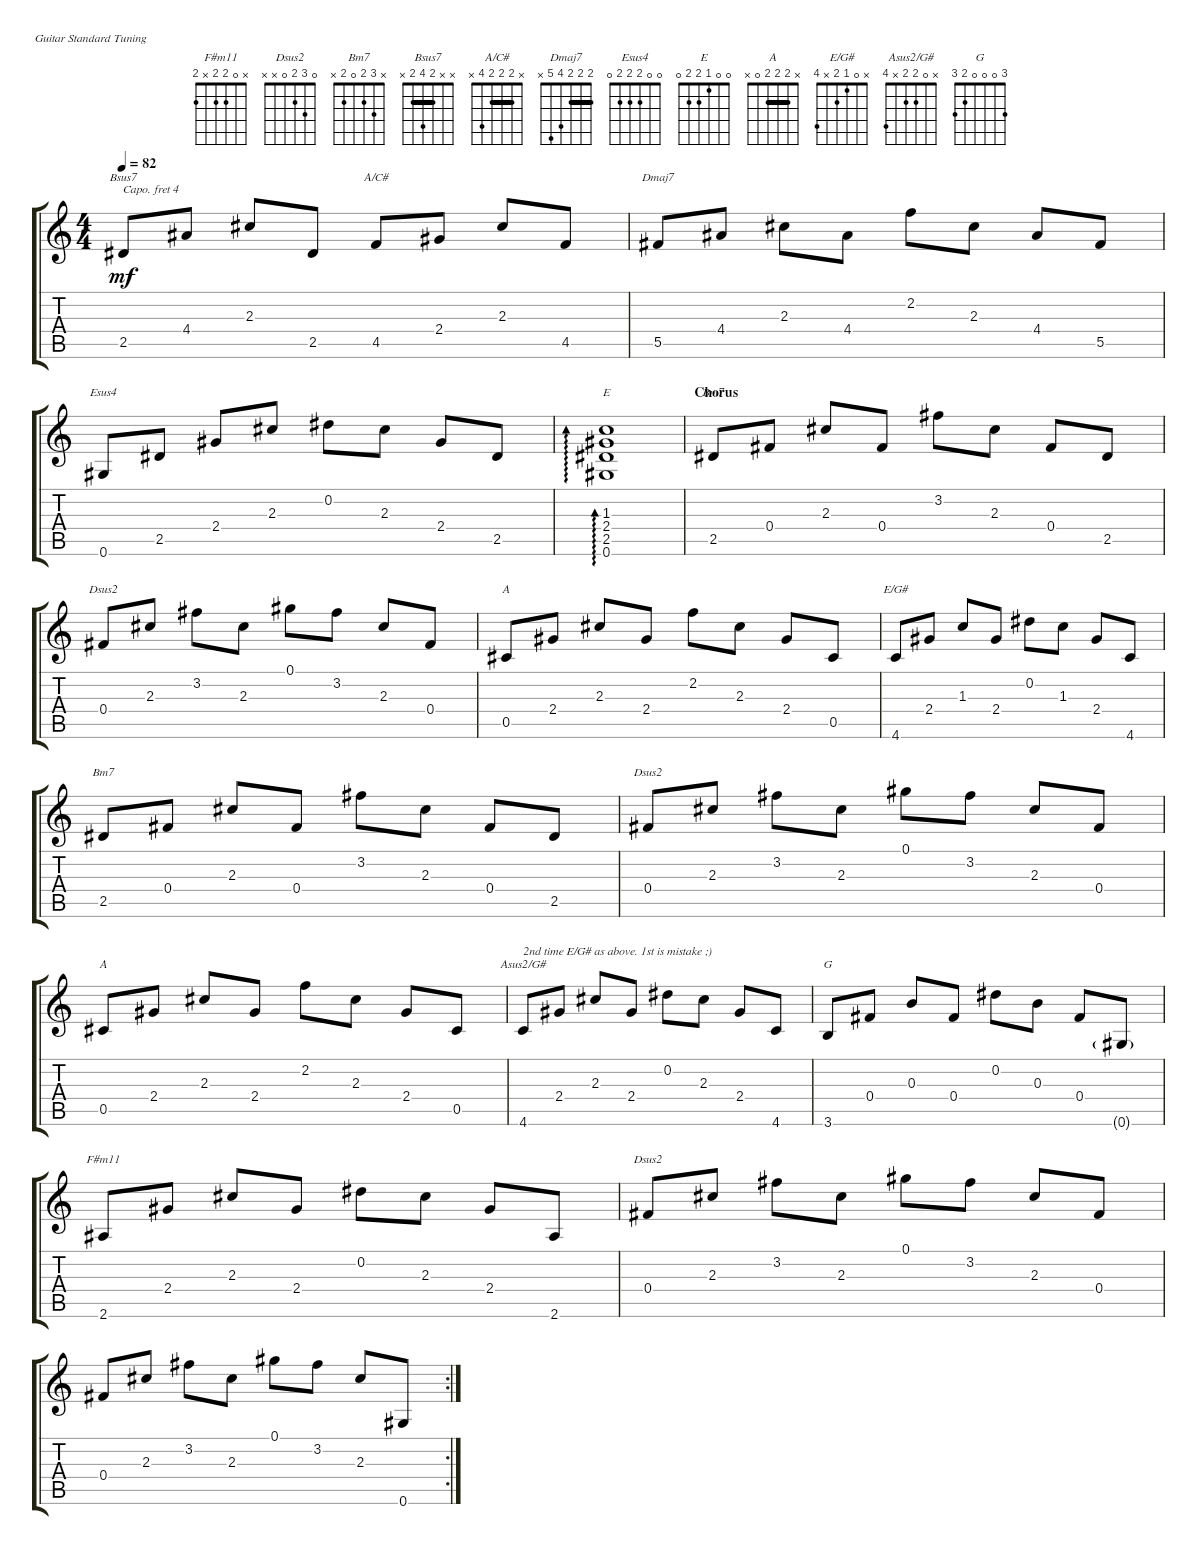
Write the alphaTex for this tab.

\defaultSystemsLayout 4
\bracketExtendMode groupsimilarinstruments
\singleTrackTrackNamePolicy hidden
\multiTrackTrackNamePolicy hidden
\firstSystemTrackNameOrientation horizontal
\otherSystemsTrackNameOrientation horizontal
\defaultBarNumberDisplay Hide
\track ("Steel Guitar" "S-Gt") {instrument acousticguitarsteel}
\staff {score tabs}
\capo 4
\tuning (E4 B3 G3 D3 A2 E2)
\chord ("F#m11" x 0 2 2 x 2) {showfingering false}
\chord ("Dsus2" 0 3 2 0 x x) {showfingering false}
\chord ("Bm7" x 3 2 0 2 x) {showfingering false}
\chord ("Bsus7" x x 2 4 2 x) {showfingering false barre 2}
\chord ("A/C#" x 2 2 2 4 x) {showfingering false barre (2 2)}
\chord ("Dmaj7" 2 2 2 4 5 x) {showfingering false barre (2 2)}
\chord ("Esus4" 0 0 2 2 2 0) {showfingering false}
\chord ("E" 0 0 1 2 2 0) {showfingering false}
\chord ("A" x 2 2 2 0 x) {showfingering false barre (2 2)}
\chord ("E/G#" x 0 1 2 x 4) {showfingering false}
\chord ("Asus2/G#" x 0 2 2 x 4) {showfingering false}
\chord ("G" 3 0 0 0 2 3) {showfingering false}
\ts (4 4)
\tempo 82
\clef g2
\ks c
2.5.8{ch "Bsus7" dy mf} 4.4.8 2.3.8 2.5.8 4.5.8{ch "A/C#"} 2.4.8 2.3.8 4.5.8 |
5.5.8{ch "Dmaj7"} 4.4.8 2.3.8 4.4.8 2.2.8 2.3.8 4.4.8 5.5.8 |
0.6.8{ch "Esus4"} 2.5.8 2.4.8 2.3.8 0.2.8 2.3.8 2.4.8 2.5.8 |
(0.6 2.5 2.4 1.3).1{ad 0 ch "E"} |
\section ("" "Chorus")
2.5.8{ch "Bm7"} 0.4.8 2.3.8 0.4.8 3.2.8 2.3.8 0.4.8 2.5.8 |
0.4.8{ch "Dsus2"} 2.3.8 3.2.8 2.3.8 0.1.8 3.2.8 2.3.8 0.4.8 |
0.5.8{ch "A"} 2.4.8 2.3.8 2.4.8 2.2.8 2.3.8 2.4.8 0.5.8 |
4.6.8{ch "E/G#"} 2.4.8 1.3.8 2.4.8 0.2.8 1.3.8 2.4.8 4.6.8 |
2.5.8{ch "Bm7"} 0.4.8 2.3.8 0.4.8 3.2.8 2.3.8 0.4.8 2.5.8 |
0.4.8{ch "Dsus2"} 2.3.8 3.2.8 2.3.8 0.1.8 3.2.8 2.3.8 0.4.8 |
0.5.8{ch "A"} 2.4.8 2.3.8 2.4.8 2.2.8 2.3.8 2.4.8 0.5.8 |
4.6.8{ch "Asus2/G#" txt "2nd time E/G# as above. 1st is mistake ;)"} 2.4.8 2.3.8 2.4.8 0.2.8 2.3.8 2.4.8 4.6.8 |
3.6.8{ch "G"} 0.4.8 0.3.8 0.4.8 0.2.8 0.3.8 0.4.8 0.6{g}.8 |
2.6.8{ch "F#m11"} 2.4.8 2.3.8 2.4.8 0.2.8 2.3.8 2.4.8 2.6.8 |
0.4.8{ch "Dsus2"} 2.3.8 3.2.8 2.3.8 0.1.8 3.2.8 2.3.8 0.4.8 |
\rc 2
0.4.8 2.3.8 3.2.8 2.3.8 0.1.8 3.2.8 2.3.8 0.6.8
